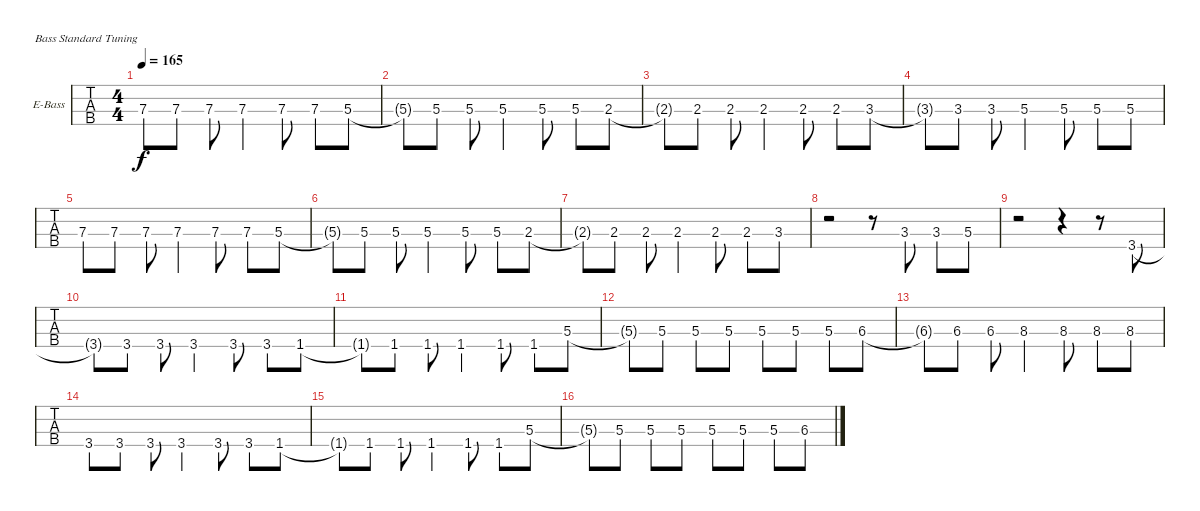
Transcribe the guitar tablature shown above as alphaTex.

\bracketExtendMode groupsimilarinstruments
\firstSystemTrackNameOrientation horizontal
\otherSystemsTrackNameOrientation horizontal
\track ("Bass" "E-Bass") {instrument slapbass1}
\staff {tabs}
\tuning (G2 D2 A1 E1)
\ts (4 4)
\tempo 165
\clef f4
\ks c
7.3.8{dy f} 7.3.8 7.3.8 7.3.4 7.3.8 7.3.8 5.3.8 |
5.3{t}.8 5.3.8 5.3.8 5.3.4 5.3.8 5.3.8 2.3.8 |
2.3{t}.8 2.3.8 2.3.8 2.3.4 2.3.8 2.3.8 3.3.8 |
3.3{t}.8 3.3.8 3.3.8 5.3.4 5.3.8 5.3.8 5.3.8 |
7.3.8 7.3.8 7.3.8 7.3.4 7.3.8 7.3.8 5.3.8 |
5.3{t}.8 5.3.8 5.3.8 5.3.4 5.3.8 5.3.8 2.3.8 |
2.3{t}.8 2.3.8 2.3.8 2.3.4 2.3.8 2.3.8 3.3.8 |
r.2 r.8 3.3.8 3.3.8 5.3.8 |
r.2 r.4 r.8 3.4.8 |
3.4{t}.8 3.4.8 3.4.8 3.4.4 3.4.8 3.4.8 1.4.8 |
1.4{t}.8 1.4.8 1.4.8 1.4.4 1.4.8 1.4.8 5.3.8 |
5.3{t}.8 5.3.8 5.3.8 5.3.8 5.3.8 5.3.8 5.3.8 6.3.8 |
6.3{t}.8 6.3.8 6.3.8 8.3.4 8.3.8 8.3.8 8.3.8 |
3.4.8 3.4.8 3.4.8 3.4.4 3.4.8 3.4.8 1.4.8 |
1.4{t}.8 1.4.8 1.4.8 1.4.4 1.4.8 1.4.8 5.3.8 |
5.3{t}.8 5.3.8 5.3.8 5.3.8 5.3.8 5.3.8 5.3.8 6.3.8
